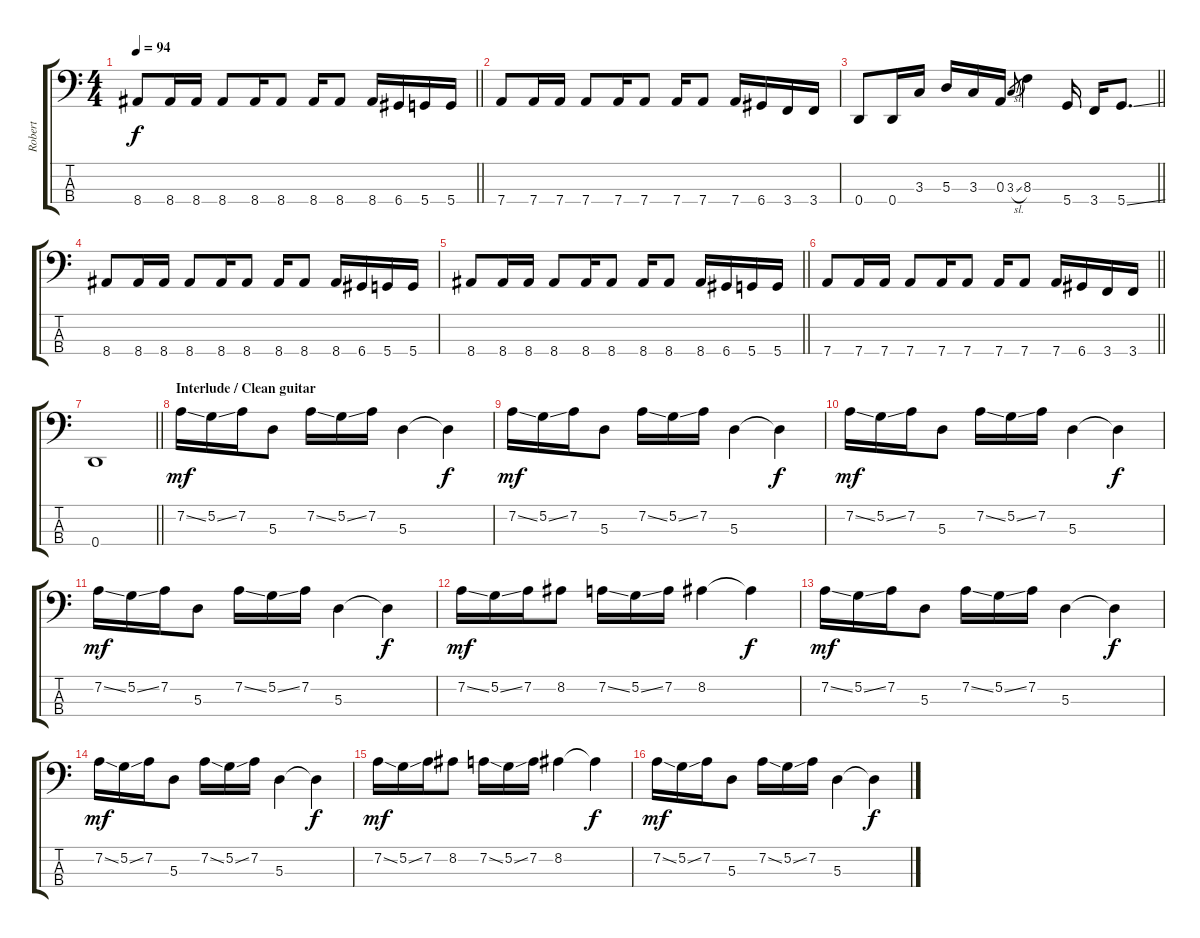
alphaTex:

\track ("Robert" "Robert") {solo instrument electricbassfinger}
\staff {score tabs}
\tuning (G2 D2 A1 D1) {hide}
\ts (4 4)
\tempo 94
\clef f4
\barLineRight lightlight
\ks c
8.4.8{dy f} 8.4.16 8.4.16 8.4.8 8.4.16 8.4.8 8.4.16 8.4.8 8.4.16 6.4.16 5.4.16 5.4.16 |
7.4.8 7.4.16 7.4.16 7.4.8 7.4.16 7.4.8 7.4.16 7.4.8 7.4.16 6.4.16 3.4.16 3.4.16 |
\barLineRight lightlight
0.4.8 0.4.16 3.3.16 5.3.16 3.3.16 0.3.16 3.3{sl}.8{gr} 8.3.4 5.4.16 3.4.16 5.4{ss}.8{d} |
8.4.8 8.4.16 8.4.16 8.4.8 8.4.16 8.4.8 8.4.16 8.4.8 8.4.16 6.4.16 5.4.16 5.4.16 |
\barLineRight lightlight
8.4.8 8.4.16 8.4.16 8.4.8 8.4.16 8.4.8 8.4.16 8.4.8 8.4.16 6.4.16 5.4.16 5.4.16 |
\barLineRight lightlight
7.4.8 7.4.16 7.4.16 7.4.8 7.4.16 7.4.8 7.4.16 7.4.8 7.4.16 6.4.16 3.4.16 3.4.16 |
\barLineRight lightlight
0.4.1 |
\section ("" "Interlude / Clean guitar")
7.2{ss}.16{dy mf volume 8 instrument electricbassfinger} 5.2{ss}.16 7.2.16 5.3.8 7.2{ss}.16 5.2{ss}.16 7.2.16 5.3.4 5.3{t}.4{dy f} |
7.2{ss}.16{dy mf} 5.2{ss}.16 7.2.16 5.3.8 7.2{ss}.16 5.2{ss}.16 7.2.16 5.3.4 5.3{t}.4{dy f} |
7.2{ss}.16{dy mf} 5.2{ss}.16 7.2.16 5.3.8 7.2{ss}.16 5.2{ss}.16 7.2.16 5.3.4 5.3{t}.4{dy f} |
7.2{ss}.16{dy mf} 5.2{ss}.16 7.2.16 5.3.8 7.2{ss}.16 5.2{ss}.16 7.2.16 5.3.4 5.3{t}.4{dy f} |
7.2{ss}.16{dy mf} 5.2{ss}.16 7.2.16 8.2.8 7.2{ss}.16 5.2{ss}.16 7.2.16 8.2.4 8.2{t}.4{dy f} |
7.2{ss}.16{dy mf} 5.2{ss}.16 7.2.16 5.3.8 7.2{ss}.16 5.2{ss}.16 7.2.16 5.3.4 5.3{t}.4{dy f} |
7.2{ss}.16{dy mf} 5.2{ss}.16 7.2.16 5.3.8 7.2{ss}.16 5.2{ss}.16 7.2.16 5.3.4 5.3{t}.4{dy f} |
7.2{ss}.16{dy mf} 5.2{ss}.16 7.2.16 8.2.8 7.2{ss}.16 5.2{ss}.16 7.2.16 8.2.4 8.2{t}.4{dy f} |
7.2{ss}.16{dy mf} 5.2{ss}.16 7.2.16 5.3.8 7.2{ss}.16 5.2{ss}.16 7.2.16 5.3.4 5.3{t}.4{dy f}
